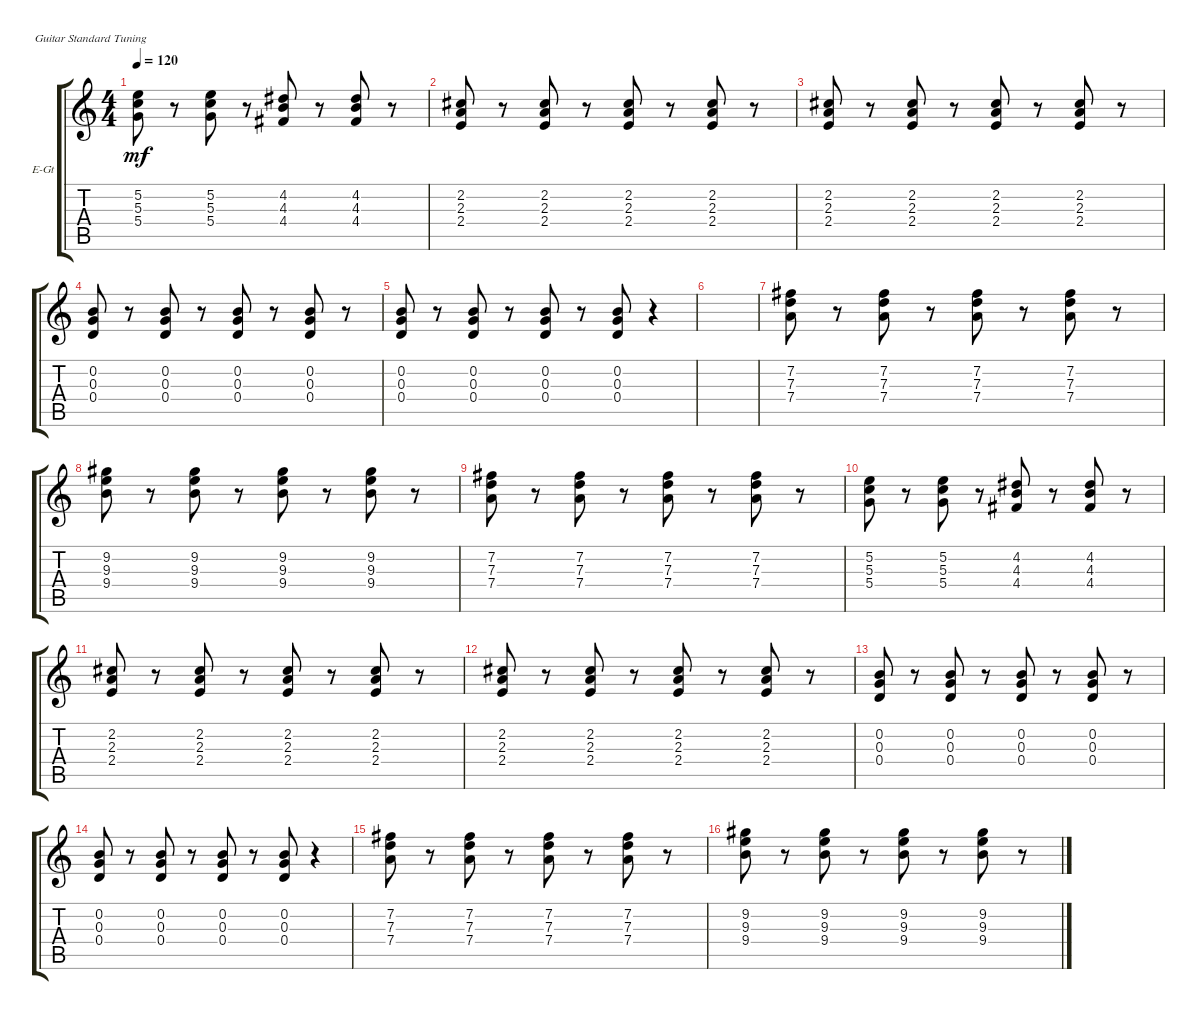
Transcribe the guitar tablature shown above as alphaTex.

\defaultSystemsLayout 4
\bracketExtendMode groupsimilarinstruments
\firstSystemTrackNameOrientation horizontal
\otherSystemsTrackNameOrientation horizontal
\track ("Electric Guitar 2" "E-Gt") {instrument overdrivenguitar}
\staff {score tabs}
\tuning (E4 B3 G3 D3 A2 E2)
\ts (4 4)
\tempo 120
\clef g2
\ks c
(5.2 5.3 5.4).8{dy mf} r.8 (5.4 5.3 5.2).8 r.8 (4.4 4.2 4.3).8 r.8 (4.4 4.3 4.2).8 r.8 |
(2.2 2.3 2.4).8 r.8 (2.4 2.3 2.2).8 r.8 (2.4 2.2 2.3).8 r.8 (2.4 2.3 2.2).8 r.8 |
(2.2 2.3 2.4).8 r.8 (2.4 2.3 2.2).8 r.8 (2.4 2.2 2.3).8 r.8 (2.4 2.3 2.2).8 r.8 |
(0.2 0.3 0.4).8 r.8 (0.4 0.3 0.2).8 r.8 (0.4 0.2 0.3).8 r.8 (0.4 0.3 0.2).8 r.8 |
(0.2 0.3 0.4).8 r.8 (0.4 0.3 0.2).8 r.8 (0.4 0.2 0.3).8 r.8 (0.4 0.3 0.2).8 r.4 |
|
(7.2 7.3 7.4).8 r.8 (7.4 7.3 7.2).8 r.8 (7.4 7.2 7.3).8 r.8 (7.4 7.3 7.2).8 r.8 |
(9.4 9.2 9.3).8 r.8 (9.4 9.3 9.2).8 r.8 (9.4 9.2 9.3).8 r.8 (9.4 9.3 9.2).8 r.8 |
(7.2 7.3 7.4).8 r.8 (7.4 7.3 7.2).8 r.8 (7.4 7.2 7.3).8 r.8 (7.4 7.3 7.2).8 r.8 |
(5.2 5.3 5.4).8 r.8 (5.4 5.3 5.2).8 r.8 (4.4 4.2 4.3).8 r.8 (4.4 4.3 4.2).8 r.8 |
(2.2 2.3 2.4).8 r.8 (2.4 2.3 2.2).8 r.8 (2.4 2.2 2.3).8 r.8 (2.4 2.3 2.2).8 r.8 |
(2.2 2.3 2.4).8 r.8 (2.4 2.3 2.2).8 r.8 (2.4 2.2 2.3).8 r.8 (2.4 2.3 2.2).8 r.8 |
(0.2 0.3 0.4).8 r.8 (0.4 0.3 0.2).8 r.8 (0.4 0.2 0.3).8 r.8 (0.4 0.3 0.2).8 r.8 |
(0.2 0.3 0.4).8 r.8 (0.4 0.3 0.2).8 r.8 (0.4 0.2 0.3).8 r.8 (0.4 0.3 0.2).8 r.4 |
(7.2 7.3 7.4).8 r.8 (7.4 7.3 7.2).8 r.8 (7.4 7.2 7.3).8 r.8 (7.4 7.3 7.2).8 r.8 |
(9.4 9.2 9.3).8 r.8 (9.4 9.3 9.2).8 r.8 (9.4 9.2 9.3).8 r.8 (9.4 9.3 9.2).8 r.8
